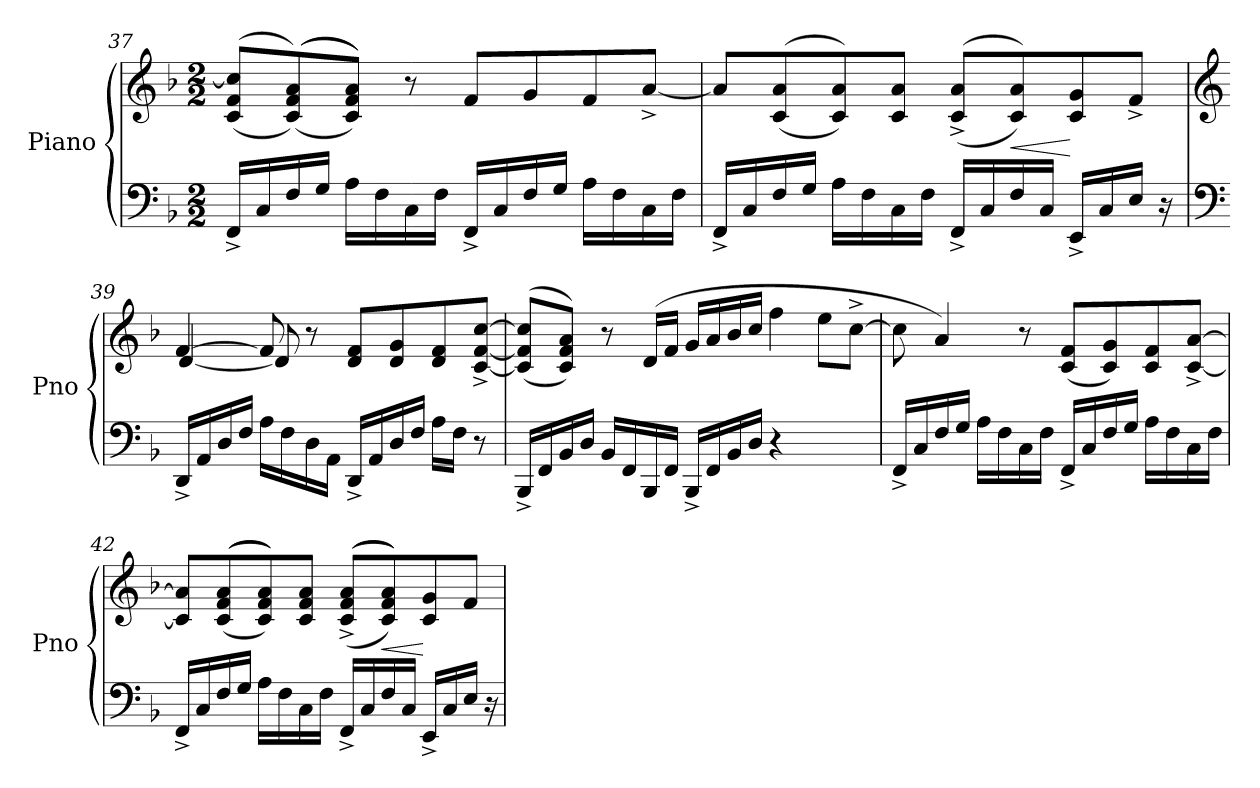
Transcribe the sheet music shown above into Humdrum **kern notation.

**kern	**kern	**dynam
*part1	*part1	*part1
*staff2	*staff1	*staff1/2
*I"Piano	*	*
*I'Pno	*	*
!!LO:LB:g=z
*clefF4	*clefG2	*
*k[b-]	*k[b-]	*
*M2/2	*M2/2	*
=37	=37	=37
16FF^/LL	(>(8c/ 8f/ 8cc/]L	.
16C/	.	.
16F/	(>((8c/ 8f/ 8a/))	.
16G/JJ	.	.
16A\LL	8c/ 8f/ 8a/J)))	.
16F\	.	.
16C\	8r	.
16F\JJ	.	.
16FF^/LL	8f/L	.
16C/	.	.
16F/	8g/	.
16G/JJ	.	.
16A\LL	8f/	.
16F\	.	.
16C\	[8a^/J	.
16F\JJ	.	.
=38	=38	=38
16FF^/LL	8a/L]	.
16C/	.	.
16F/	(>(8c/ 8a/	.
16G/JJ	.	.
16A\LL	8c/ 8a/))	.
16F\	.	.
16C\	8c/ 8a/J	.
16F\JJ	.	.
16FF^/LL	(>(8c/^ 8a/^L	.
16C/	.	.
!	!	!LO:HP:b
16F/	8c/ 8a/))	<
16C/JJ	.	.
16EE^/LL	8c/ 8g/	[
16C/	.	.
16E/JJ	8f^/J	.
16r	.	.
!!LO:PB:g=z
=39	=39	=39
*clefF4	*clefG2	*
*^	*^	*
4.ryy	16DD^/LL	[4f/	[4d/	.
.	16AA/	.	.	.
.	16D/	.	.	.
.	16F/JJ	.	.	.
.	16A\LL	8f/]	8d/]	.
.	16F\	.	.	.
2ryy	16D\	8r	2ryy	.
.	16AA\JJ	.	.	.
.	16DD^/LL	8d/ 8f/L	.	.
.	16AA/	.	.	.
.	16D/	8d/ 8g/	.	.
.	16F/JJ	.	.	.
.	16A\LL	8d/ 8f/	.	.
.	16F\JJ	.	.	.
8ryy	8r	[8c/^ [8f/^ [8cc/^J	8ryy	.
*v	*v	*	*	*
*	*v	*v	*
=40	=40	=40
16BBB-^/LL	(>(8c/] 8f/] 8cc/]L	.
16FF/	.	.
16BB-/	8c/ 8f/ 8a/J))	.
16D/JJ	.	.
16BB-/LL	8r	.
16FF/	.	.
16BBB-/	(>16d/LL	.
16FF/JJ	16f/JJ	.
16BBB-^/LL	16g/LL	.
16FF/	16a/	.
16BB-/	16b-/	.
16D/JJ	16cc/JJ	.
4r	4ff\	.
4ryy	8ee\L	.
.	[8cc^\J	.
!!LO:LB:g=z
=41	=41	=41
16FF^/LL	8cc\]	.
16C/	.	.
16F/	4a/)	.
16G/JJ	.	.
16A\LL	.	.
16F\	.	.
16C\	8r	.
16F\JJ	.	.
16FF^/LL	(8c/ 8f/L	.
16C/	.	.
16F/	8c/ 8g/)	.
16G/JJ	.	.
16A\LL	8c/ 8f/	.
16F\	.	.
16C\	[8c/^ [8a/^J	.
16F\JJ	.	.
=42	=42	=42
16FF^/LL	8c/] 8a/]L	.
16C/	.	.
16F/	(>((8c/ 8f/ 8a/	.
16G/JJ	.	.
16A\LL	8c/ 8f/ 8a/)))	.
16F\	.	.
16C\	8c/ 8f/ 8a/J	.
16F\JJ	.	.
16FF^/LL	(>((8c/^ 8f/^ 8a/^L	.
16C/	.	.
!	!	!LO:HP:b
16F/	8c/ 8f/ 8a/)))	<
16C/JJ	.	.
16EE^/LL	8c/ 8g/	[
16C/	.	.
16E/JJ	8f/J	.
16r	.	.
=	=	=
*-	*-	*-
